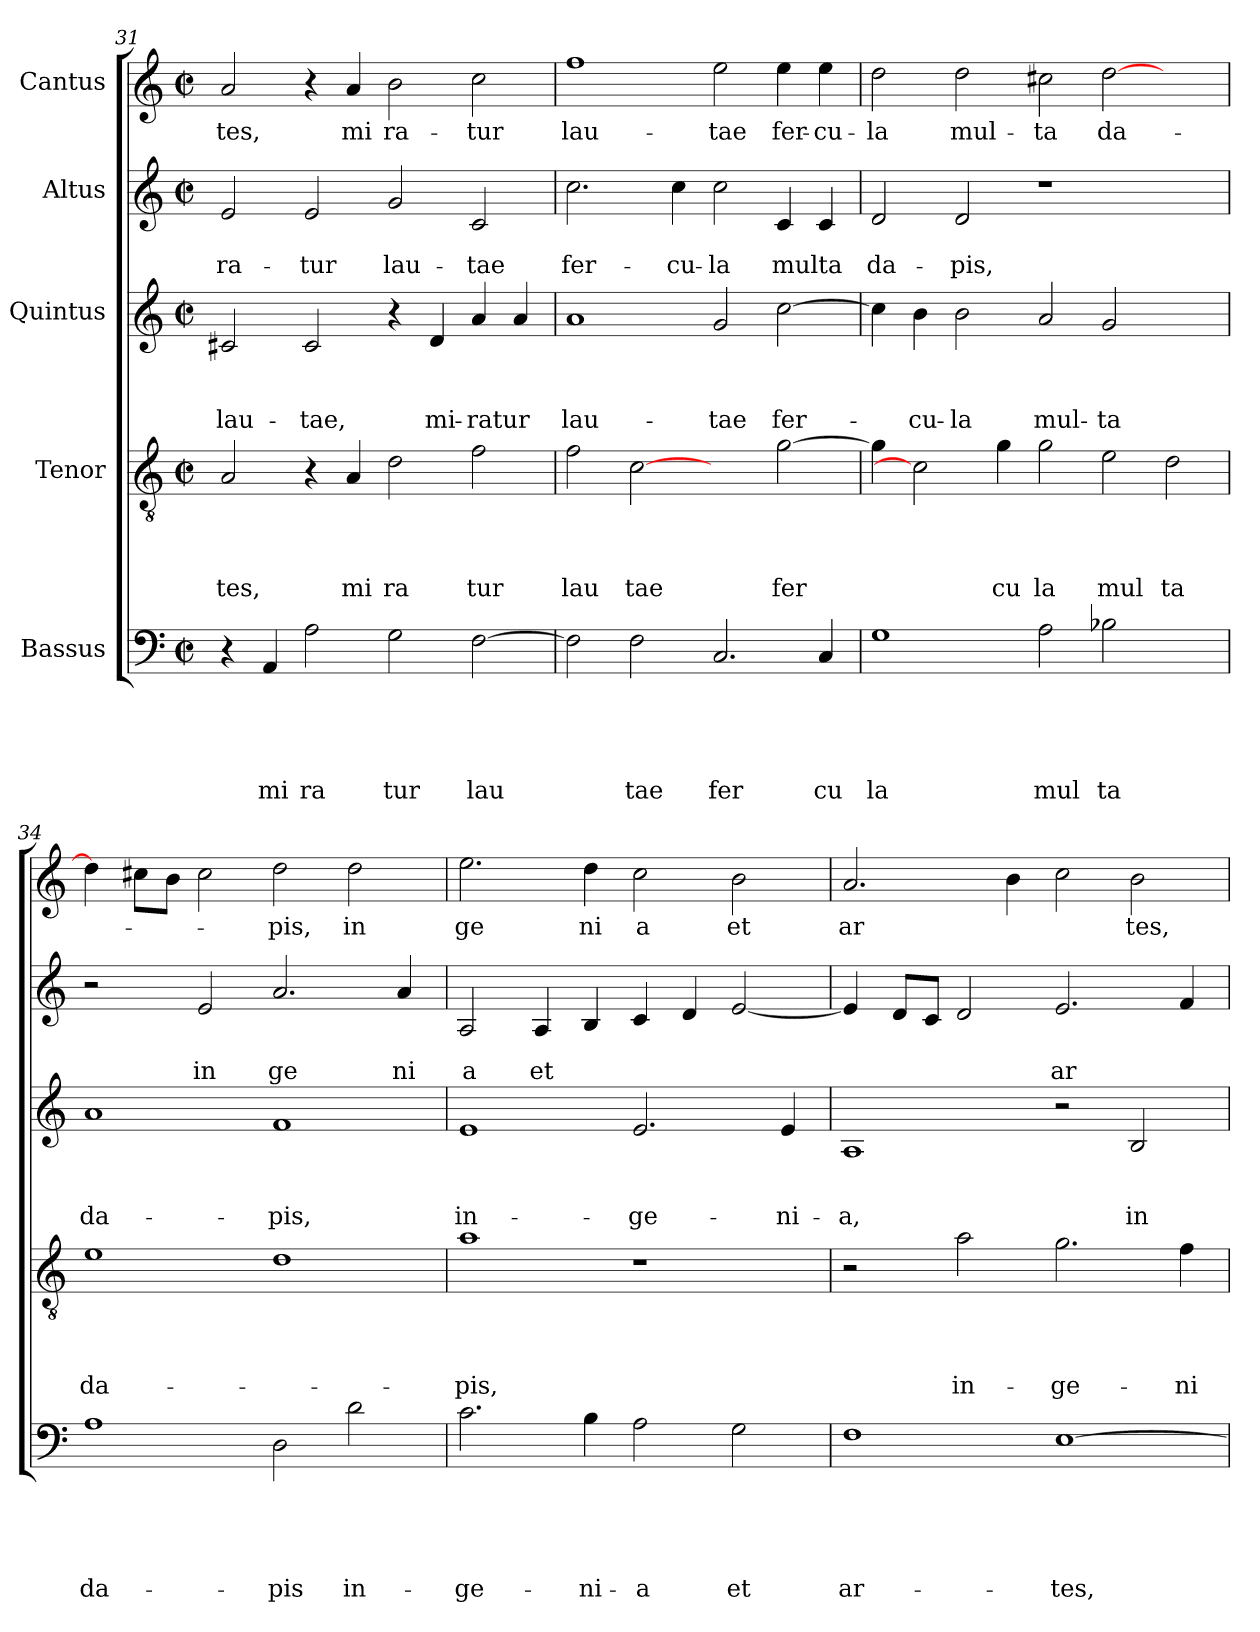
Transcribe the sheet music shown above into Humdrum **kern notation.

**kern	**text	**text	**text	**text	**text	**kern	**text	**text	**text	**text	**kern	**text	**text	**text	**kern	**text	**text	**kern	**text
*part5	*part5	*part5	*part5	*part5	*part5	*part4	*part4	*part4	*part4	*part4	*part3	*part3	*part3	*part3	*part2	*part2	*part2	*part1	*part1
*staff5	*staff5	*staff5	*staff5	*staff5	*staff5	*staff4	*staff4	*staff4	*staff4	*staff4	*staff3	*staff3	*staff3	*staff3	*staff2	*staff2	*staff2	*staff1	*staff1
*I"Bassus	*	*	*	*	*	*I"Tenor	*	*	*	*	*I"Quintus	*	*	*	*I"Altus	*	*	*I"Cantus	*
*clefF4	*	*	*	*	*	*clefGv2	*	*	*	*	*clefG2	*	*	*	*clefG2	*	*	*clefG2	*
*k[]	*	*	*	*	*	*k[]	*	*	*	*	*k[]	*	*	*	*k[]	*	*	*k[]	*
*C:	*	*	*	*	*	*C:	*	*	*	*	*C:	*	*	*	*C:	*	*	*C:	*
*M2/2	*	*	*	*	*	*M2/2	*	*	*	*	*M2/2	*	*	*	*M2/2	*	*	*M2/2	*
*met(c|)	*	*	*	*	*	*met(c|)	*	*	*	*	*met(c|)	*	*	*	*met(c|)	*	*	*met(c|)	*
=31	=31	=31	=31	=31	=31	=31	=31	=31	=31	=31	=31	=31	=31	=31	=31	=31	=31	=31	=31
!	!	!	!	!	!	!	!	!	!	!LO:LY:b	!	!	!	!LO:LY:b	!	!	!LO:LY:b	!	!LO:LY:b
4r	.	.	.	.	.	2A/	.	.	.	tes,	2c#X/	.	.	lau-	2e/	.	-ra-	2a/	-tes,
!	!	!	!	!	!LO:LY:b	!	!	!	!	!	!	!	!	!	!	!	!	!	!
4AA/	.	.	.	.	mi	.	.	.	.	.	.	.	.	.	.	.	.	.	.
!	!	!	!	!	!LO:LY:b	!	!	!	!	!	!	!	!	!LO:LY:b	!	!	!LO:LY:b	!	!
2A\	.	.	.	.	ra	4r	.	.	.	.	2c#/	.	.	-tae,	2e/	.	-tur	4r	.
!	!	!	!	!	!	!	!	!	!	!LO:LY:b	!	!	!	!	!	!	!	!	!LO:LY:b
.	.	.	.	.	.	4A/	.	.	.	mi	.	.	.	.	.	.	.	4a/	mi
!	!	!	!	!	!LO:LY:b	!	!	!	!	!LO:LY:b	!	!	!	!	!	!	!LO:LY:b	!	!LO:LY:b
2G\	.	.	.	.	tur	2d\	.	.	.	ra	4r	.	.	.	2g/	.	lau-	2b\	ra-
!	!	!	!	!	!	!	!	!	!	!	!	!	!	!LO:LY:b	!	!	!	!	!
.	.	.	.	.	.	.	.	.	.	.	4d/	.	.	mi-	.	.	.	.	.
!	!	!	!	!	!LO:LY:b	!	!	!	!	!LO:LY:b	!	!	!	!LO:LY:b	!	!	!LO:LY:b	!	!LO:LY:b
[>2F\	.	.	.	.	lau	2f\	.	.	.	tur	4a/	.	.	-ratur	2c/	.	-tae	2cc\	-tur
.	.	.	.	.	.	.	.	.	.	.	4a/	.	.	.	.	.	.	.	.
=32	=32	=32	=32	=32	=32	=32	=32	=32	=32	=32	=32	=32	=32	=32	=32	=32	=32	=32	=32
!	!	!	!	!	!	!	!	!	!	!LO:LY:b	!	!	!	!LO:LY:b	!	!	!LO:LY:b	!	!LO:LY:b
2F\]	.	.	.	.	.	2f\	.	.	.	lau	1a	.	.	lau-	2.cc\	.	fer-	1ff	lau-
!	!	!	!	!	!LO:LY:b	!	!	!	!	!LO:LY:b	!	!	!	!	!	!	!	!	!
2F\	.	.	.	.	tae	[2c	.	.	.	tae	.	.	.	.	.	.	.	.	.
!	!	!	!	!	!	!	!	!	!	!	!	!	!	!	!	!	!LO:LY:b	!	!
.	.	.	.	.	.	.	.	.	.	.	.	.	.	.	4cc\	.	-cu-	.	.
!	!	!	!	!	!LO:LY:b	!	!	!	!	!	!	!	!	!LO:LY:b	!	!	!LO:LY:b	!	!LO:LY:b
2.C/	.	.	.	.	fer	2ryy	.	.	.	.	2g/	.	.	-tae	2cc\	.	-la	2ee\	-tae
!	!	!	!	!	!	!	!	!	!	!LO:LY:b	!	!	!	!LO:LY:b	!	!	!LO:LY:b	!	!LO:LY:b
.	.	.	.	.	.	[>2g\	.	.	.	fer	[>2cc\	.	.	fer-	4c/	.	multa	4ee\	fer-
!	!	!	!	!	!LO:LY:b	!	!	!	!	!	!	!	!	!	!	!	!	!	!LO:LY:b
4C/	.	.	.	.	cu	.	.	.	.	.	.	.	.	.	4c/	.	.	4ee\	-cu-
=33	=33	=33	=33	=33	=33	=33	=33	=33	=33	=33	=33	=33	=33	=33	=33	=33	=33	=33	=33
!	!	!	!	!	!LO:LY:b	!	!	!	!	!	!	!	!	!	!	!	!LO:LY:b	!	!LO:LY:b
1G	.	.	.	.	la	4g\]	.	.	.	.	4cc\]	.	.	.	2d/	.	da-	2dd\	-la
!	!	!	!	!	!	!	!	!	!	!	!	!	!	!LO:LY:b	!	!	!	!	!
.	.	.	.	.	.	2c]	.	.	.	.	4b\	.	.	-cu-	.	.	.	.	.
!	!	!	!	!	!	!	!	!	!	!	!	!	!	!LO:LY:b	!	!	!LO:LY:b	!	!LO:LY:b
.	.	.	.	.	.	.	.	.	.	.	2b\	.	.	-la	2d/	.	-pis,	2dd\	mul-
!	!	!	!	!	!	!	!	!	!	!LO:LY:b	!	!	!	!	!	!	!	!	!
.	.	.	.	.	.	4g\	.	.	.	cu	.	.	.	.	.	.	.	.	.
!	!	!	!	!	!LO:LY:b	!	!	!	!	!LO:LY:b	!	!	!	!LO:LY:b	!	!	!	!	!LO:LY:b
2A\	.	.	.	.	mul	2g\	.	.	.	la	2a/	.	.	mul-	1r	.	.	2cc#X\	-ta
!	!	!	!	!	!LO:LY:b	!	!	!	!	!LO:LY:b	!	!	!	!LO:LY:b	!	!	!	!	!LO:LY:b
2B-X\	.	.	.	.	ta	2e\	.	.	.	mul	2g/	.	.	-ta	.	.	.	[>2dd\	da-
!	!	!	!	!	!	!	!	!	!	!LO:LY:b	!	!	!	!	!	!	!	!	!
2ryy	.	.	.	.	.	2d\	.	.	.	ta	2ryy	.	.	.	2ryy	.	.	2ryy	.
!!LO:PB:g=z
=34	=34	=34	=34	=34	=34	=34	=34	=34	=34	=34	=34	=34	=34	=34	=34	=34	=34	=34	=34
!	!	!	!	!	!LO:LY:b	!	!	!	!	!LO:LY:b	!	!	!	!LO:LY:b	!	!	!	!	!
1A	.	.	.	.	da-	1e	.	.	.	da-	1a	.	.	da-	2r	.	.	4dd\]	.
.	.	.	.	.	.	.	.	.	.	.	.	.	.	.	.	.	.	8cc#\L	.
.	.	.	.	.	.	.	.	.	.	.	.	.	.	.	.	.	.	8b\J	.
!	!	!	!	!	!	!	!	!	!	!	!	!	!	!	!	!	!LO:LY:b	!	!
.	.	.	.	.	.	.	.	.	.	.	.	.	.	.	2e/	.	in	2cc#\	.
!	!	!	!	!	!LO:LY:b	!	!	!	!	!	!	!	!	!LO:LY:b	!	!	!LO:LY:b	!	!LO:LY:b
2D\	.	.	.	.	-pis	1d	.	.	.	.	1f	.	.	-pis,	2.a/	.	ge	2dd\	-pis,
!	!	!	!	!	!LO:LY:b	!	!	!	!	!	!	!	!	!	!	!	!	!	!LO:LY:b
2d\	.	.	.	.	in-	.	.	.	.	.	.	.	.	.	.	.	.	2dd\	in
!	!	!	!	!	!	!	!	!	!	!	!	!	!	!	!	!	!LO:LY:b	!	!
.	.	.	.	.	.	.	.	.	.	.	.	.	.	.	4a/	.	ni	.	.
=35	=35	=35	=35	=35	=35	=35	=35	=35	=35	=35	=35	=35	=35	=35	=35	=35	=35	=35	=35
!	!	!	!	!	!LO:LY:b	!	!	!	!	!LO:LY:b	!	!	!	!LO:LY:b	!	!	!LO:LY:b	!	!LO:LY:b
2.c\	.	.	.	.	-ge-	1a	.	.	.	-pis,	1e	.	.	in-	2A/	.	a	2.ee\	ge
!	!	!	!	!	!	!	!	!	!	!	!	!	!	!	!	!	!LO:LY:b	!	!
.	.	.	.	.	.	.	.	.	.	.	.	.	.	.	4A/	.	et	.	.
!	!	!	!	!	!LO:LY:b	!	!	!	!	!	!	!	!	!	!	!	!	!	!LO:LY:b
4B\	.	.	.	.	-ni-	.	.	.	.	.	.	.	.	.	4B/	.	.	4dd\	ni
!	!	!	!	!	!LO:LY:b	!	!	!	!	!	!	!	!	!LO:LY:b	!	!	!	!	!LO:LY:b
2A\	.	.	.	.	-a	1r	.	.	.	.	2.e/	.	.	-ge-	4c/	.	.	2cc\	a
.	.	.	.	.	.	.	.	.	.	.	.	.	.	.	4d/	.	.	.	.
!	!	!	!	!	!LO:LY:b	!	!	!	!	!	!	!	!	!	!	!	!	!	!LO:LY:b
2G\	.	.	.	.	et	.	.	.	.	.	.	.	.	.	[<2e/	.	.	2b\	et
!	!	!	!	!	!	!	!	!	!	!	!	!	!	!LO:LY:b	!	!	!	!	!
.	.	.	.	.	.	.	.	.	.	.	4e/	.	.	-ni-	.	.	.	.	.
=36	=36	=36	=36	=36	=36	=36	=36	=36	=36	=36	=36	=36	=36	=36	=36	=36	=36	=36	=36
!	!	!	!	!	!LO:LY:b	!	!	!	!	!	!	!	!	!LO:LY:b	!	!	!	!	!LO:LY:b
1F	.	.	.	.	ar-	2r	.	.	.	.	1A	.	.	-a,	4e/]	.	.	2.a/	ar
.	.	.	.	.	.	.	.	.	.	.	.	.	.	.	8d/L	.	.	.	.
.	.	.	.	.	.	.	.	.	.	.	.	.	.	.	8c/J	.	.	.	.
!	!	!	!	!	!	!	!	!	!	!LO:LY:b	!	!	!	!	!	!	!	!	!
.	.	.	.	.	.	2a\	.	.	.	in-	.	.	.	.	2d/	.	.	.	.
.	.	.	.	.	.	.	.	.	.	.	.	.	.	.	.	.	.	4b\	.
!	!	!	!	!	!LO:LY:b	!	!	!	!	!LO:LY:b	!	!	!	!	!	!	!LO:LY:b	!	!
[>1E	.	.	.	.	-tes,	2.g\	.	.	.	-ge-	2r	.	.	.	2.e/	.	ar	2cc\	.
!	!	!	!	!	!	!	!	!	!	!	!	!	!	!LO:LY:b	!	!	!	!	!LO:LY:b
.	.	.	.	.	.	.	.	.	.	.	2B/	.	.	in-	.	.	.	2b\	tes,
!	!	!	!	!	!	!	!	!	!	!LO:LY:b	!	!	!	!	!	!	!	!	!
.	.	.	.	.	.	4f\	.	.	.	-ni-	.	.	.	.	4f/	.	.	.	.
=	=	=	=	=	=	=	=	=	=	=	=	=	=	=	=	=	=	=	=
*-	*-	*-	*-	*-	*-	*-	*-	*-	*-	*-	*-	*-	*-	*-	*-	*-	*-	*-	*-
